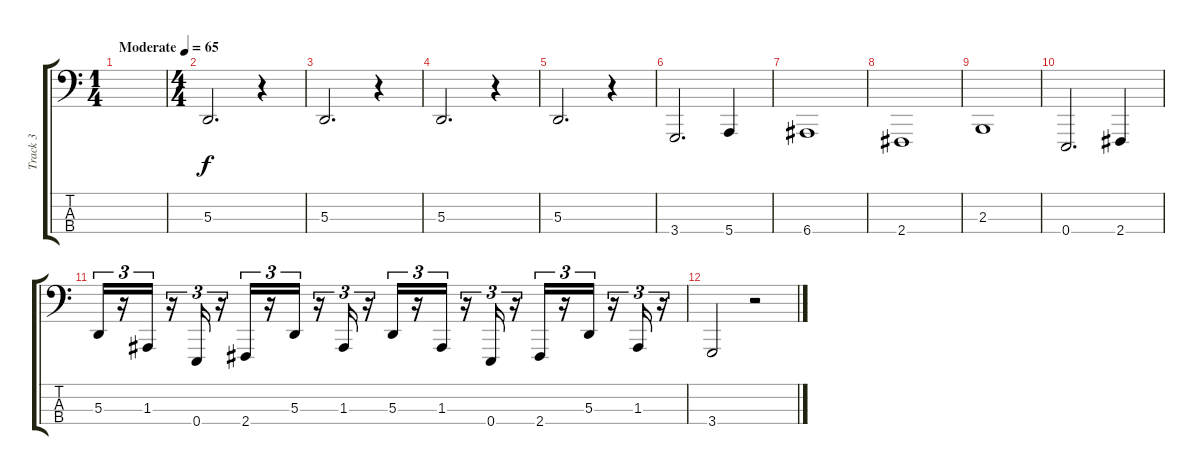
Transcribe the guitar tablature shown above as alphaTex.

\track ("Track 3" "Track 3") {instrument cello}
\staff {score tabs}
\tuning (G2 D2 A1 E1) {hide}
\ts (1 4)
\tempo (65 "Moderate")
\clef f4
\ks c
|
\ts (4 4)
5.3.2{d} r.4 |
5.3.2{d} r.4 |
5.3.2{d} r.4 |
5.3.2{d} r.4 |
3.4.2{d volume 14} 5.4.4 |
6.4.1 |
2.4.1 |
2.3.1 |
0.4.2{d} 2.4.4 |
5.3.16{tu (3 2)} r.16{tu (3 2)} 1.3.16{tu (3 2)} r.16{tu (3 2)} 0.4.16{tu (3 2)} r.16{tu (3 2)} 2.4.16{tu (3 2)} r.16{tu (3 2)} 5.3.16{tu (3 2)} r.16{tu (3 2)} 1.3.16{tu (3 2)} r.16{tu (3 2)} 5.3.16{tu (3 2)} r.16{tu (3 2)} 1.3.16{tu (3 2)} r.16{tu (3 2)} 0.4.16{tu (3 2)} r.16{tu (3 2)} 2.4.16{tu (3 2)} r.16{tu (3 2)} 5.3.16{tu (3 2)} r.16{tu (3 2)} 1.3.16{tu (3 2)} r.16{tu (3 2)} |
3.4.2 r.2
